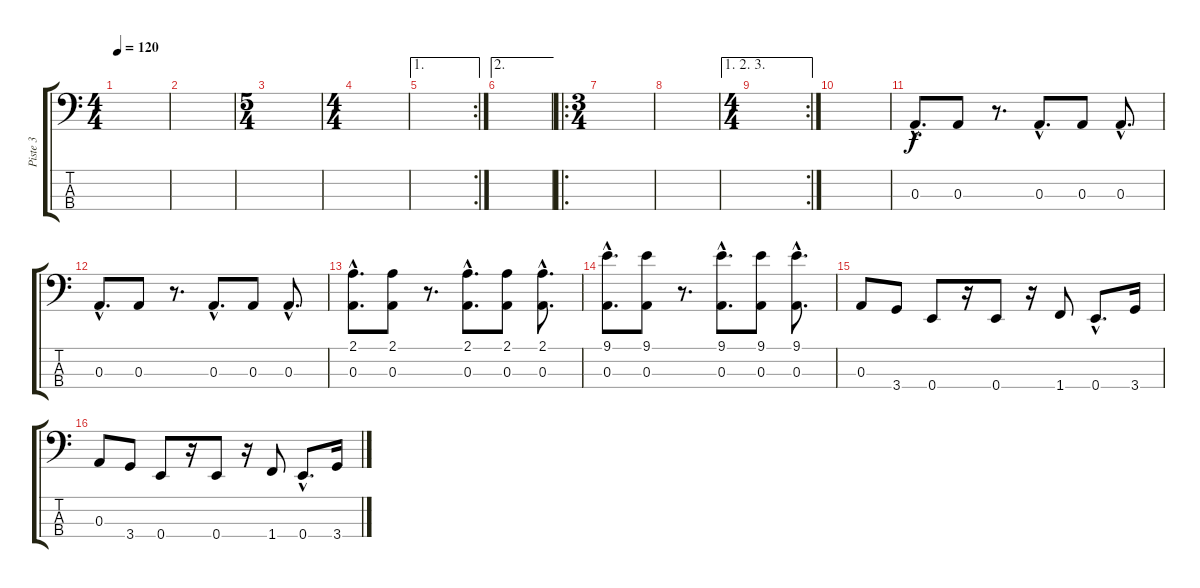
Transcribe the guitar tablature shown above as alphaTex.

\track ("Piste 3" "Piste 3") {instrument acousticguitarnylon}
\staff {score tabs}
\tuning (G2 D2 A1 E1) {hide}
\ts (4 4)
\tempo 120
\clef f4
\ks c
|
|
\ts (5 4)
|
\ts (4 4)
|
\ae 1
\rc 2
|
\ae 2
|
\ro
\ts (3 4)
|
|
\ae (1 2 3)
\rc 2
\ts (4 4)
|
|
0.3{hac}.8{d} 0.3.8 r.8{d} 0.3{hac}.8{d} 0.3.8 0.3{hac}.8{d} |
0.3{hac}.8{d} 0.3.8 r.8{d} 0.3{hac}.8{d} 0.3.8 0.3{hac}.8{d} |
(2.1{hac} 0.3{hac}).8{d} (2.1 0.3).8 r.8{d} (2.1{hac} 0.3{hac}).8{d} (2.1 0.3).8 (2.1{hac} 0.3{hac}).8{d} |
(9.1{hac} 0.3{hac}).8{d} (9.1 0.3).8 r.8{d} (9.1{hac} 0.3{hac}).8{d} (9.1 0.3).8 (9.1{hac} 0.3{hac}).8{d} |
0.3.8 3.4.8 0.4.8 r.16 0.4.8 r.16 1.4.8 0.4{hac}.8{d} 3.4.16 |
0.3.8 3.4.8 0.4.8 r.16 0.4.8 r.16 1.4.8 0.4{hac}.8{d} 3.4.16
